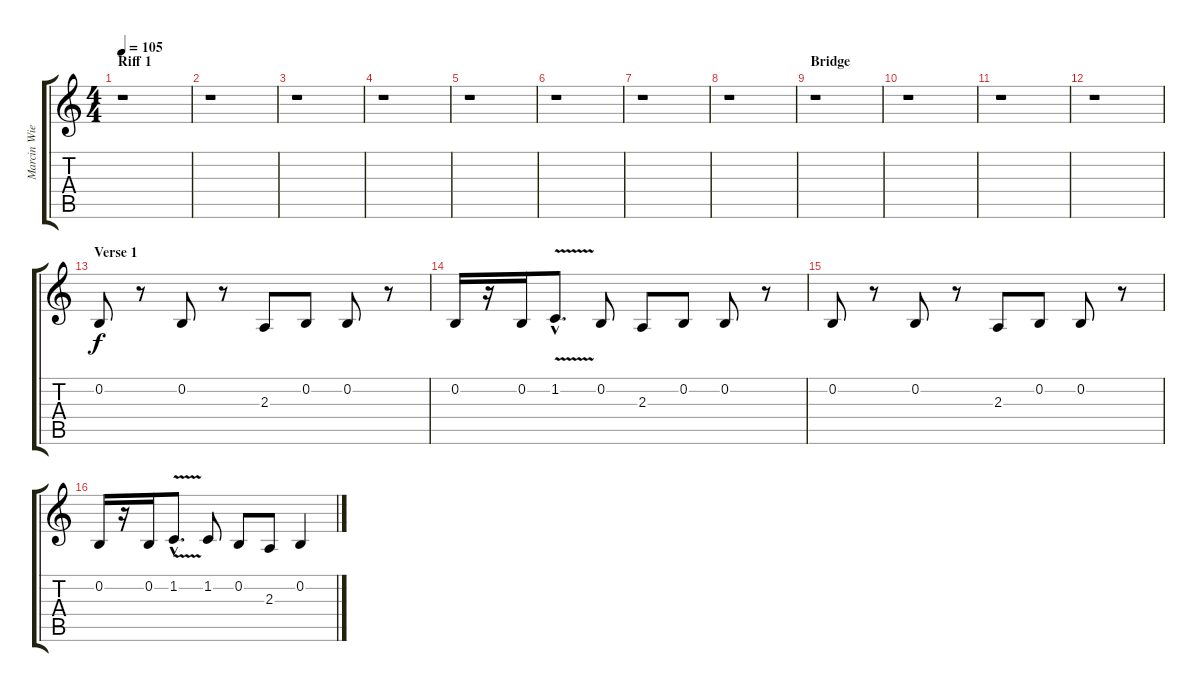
\track ("Marcin Wieczorek (vocal)" "Marcin Wie") {instrument violin}
\staff {score tabs}
\tuning (E4 B3 G3 D3 A2 E2) {hide}
\ts (4 4)
\section ("" "Riff 1")
\tempo 105
\clef g2
\ks c
r.1{dy f} |
r.1 |
r.1 |
r.1 |
r.1 |
r.1 |
r.1 |
r.1 |
\section ("" "Bridge")
r.1 |
r.1 |
r.1 |
r.1 |
\section ("" "Verse 1")
0.2.8 r.8 0.2.8 r.8 2.3.8 0.2.8 0.2.8 r.8 |
0.2.16 r.16 0.2.16 1.2{v hac}.8{d} 0.2.8 2.3.8 0.2.8 0.2.8 r.8 |
0.2.8 r.8 0.2.8 r.8 2.3.8 0.2.8 0.2.8 r.8 |
0.2.16 r.16 0.2.16 1.2{v hac}.8{d} 1.2.8 0.2.8 2.3.8 0.2.4
